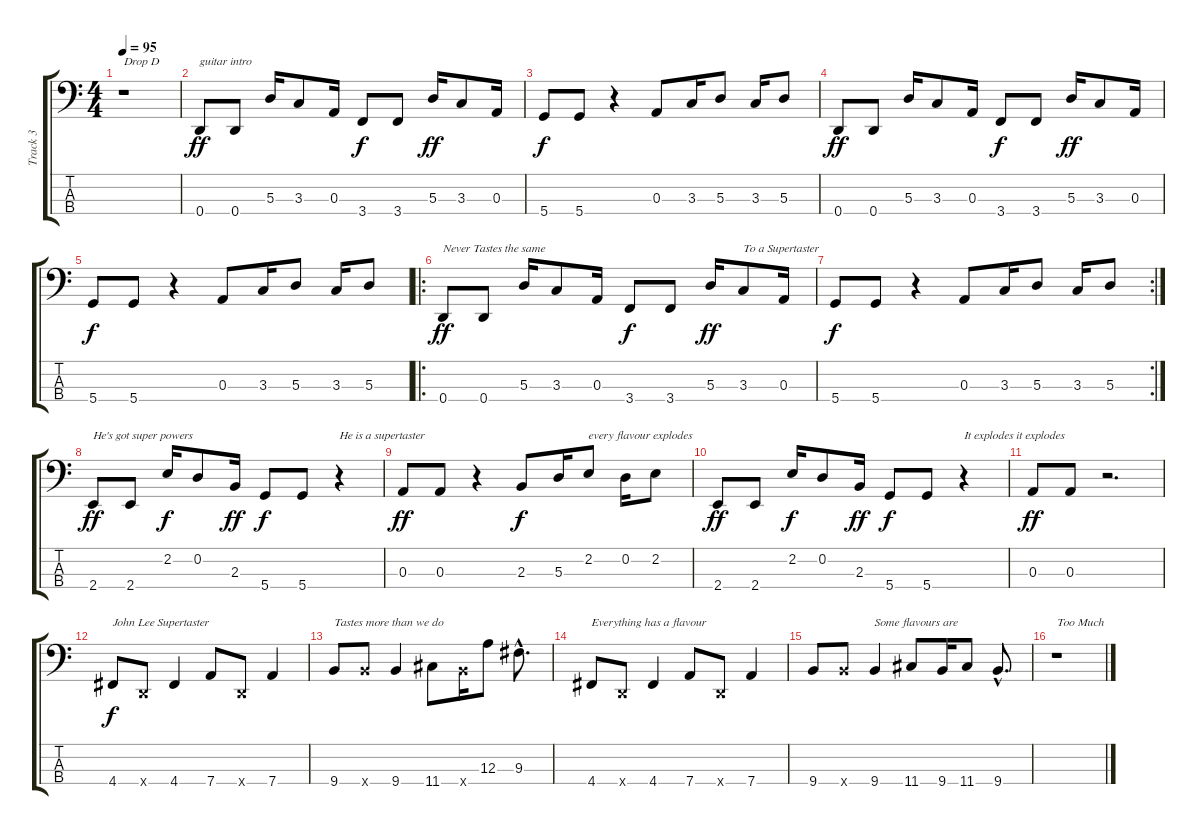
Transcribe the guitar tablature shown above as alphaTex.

\track ("Track 3" "Track 3") {instrument electricbassfinger}
\staff {score tabs}
\tuning (G2 D2 A1 D1) {hide}
\ts (4 4)
\tempo 95
\clef f4
\ks c
r.1{txt "Drop D" dy ff instrument electricbassfinger} |
0.4.8{txt "guitar intro"} 0.4.8 5.3.16 3.3.8 0.3.16 3.4.8{dy f} 3.4.8 5.3.16{dy ff} 3.3.8 0.3.16 |
5.4.8{dy f} 5.4.8 r.4 0.3.8 3.3.16 5.3.8 3.3.16 5.3.8 |
0.4.8{dy ff} 0.4.8 5.3.16 3.3.8 0.3.16 3.4.8{dy f} 3.4.8 5.3.16{dy ff} 3.3.8 0.3.16 |
5.4.8{dy f} 5.4.8 r.4 0.3.8 3.3.16 5.3.8 3.3.16 5.3.8 |
\ro
0.4.8{txt "Never Tastes the same" dy ff} 0.4.8 5.3.16 3.3.8 0.3.16 3.4.8{dy f} 3.4.8 5.3.16{dy ff} 3.3.8{txt "To a Supertaster"} 0.3.16 |
\rc 2
5.4.8{dy f} 5.4.8 r.4 0.3.8 3.3.16 5.3.8 3.3.16 5.3.8 |
2.4.8{txt "He's got super powers" dy ff} 2.4.8 2.2.16{dy f} 0.2.8 2.3.16{dy ff} 5.4.8{dy f} 5.4.8 r.4{txt "He is a supertaster"} |
0.3.8{dy ff} 0.3.8 r.4 2.3.8{dy f} 5.3.16 2.2.8{txt "every flavour explodes"} 0.2.16 2.2.8 |
2.4.8{dy ff} 2.4.8 2.2.16{dy f} 0.2.8 2.3.16{dy ff} 5.4.8{dy f} 5.4.8 r.4{txt "It explodes it explodes"} |
0.3.8{dy ff} 0.3.8 r.2{d} |
4.4.8{txt "John Lee Supertaster" dy f} 0.4{x}.8 4.4.4 7.4.8 0.4{x}.8 7.4.4 |
9.4.8{txt "Tastes more than we do"} 9.4{x}.8 9.4.4 11.4.8 9.4{x}.16 12.3.8 9.3{hac}.8{d} |
4.4.8{txt "Everything has a flavour"} 0.4{x}.8 4.4.4 7.4.8 0.4{x}.8 7.4.4 |
9.4.8 9.4{x}.8 9.4.4{txt "Some flavours are"} 11.4.8 9.4.16 11.4.8 9.4{hac}.8{d} |
r.1{txt "Too Much"}
